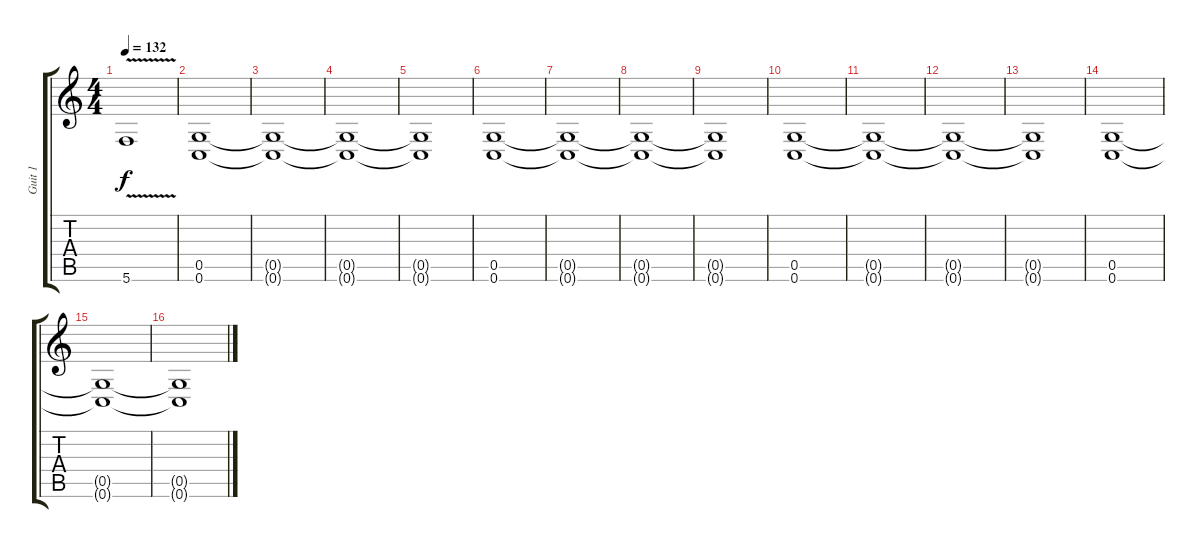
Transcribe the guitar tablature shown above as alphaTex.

\track ("Guit 1" "Guit 1") {instrument distortionguitar}
\staff {score tabs}
\tuning (D4 A3 F3 C3 G2 C2) {hide}
\ts (4 4)
\tempo 132
\clef g2
\ks c
5.6{v}.1{dy f} |
(0.5 0.6).1 |
(0.5{t} 0.6{t}).1 |
(0.5{t} 0.6{t}).1 |
(0.5{t} 0.6{t}).1 |
(0.5 0.6).1 |
(0.5{t} 0.6{t}).1 |
(0.5{t} 0.6{t}).1 |
(0.5{t} 0.6{t}).1 |
(0.5 0.6).1 |
(0.5{t} 0.6{t}).1 |
(0.5{t} 0.6{t}).1 |
(0.5{t} 0.6{t}).1 |
(0.5 0.6).1 |
(0.5{t} 0.6{t}).1 |
(0.5{t} 0.6{t}).1
